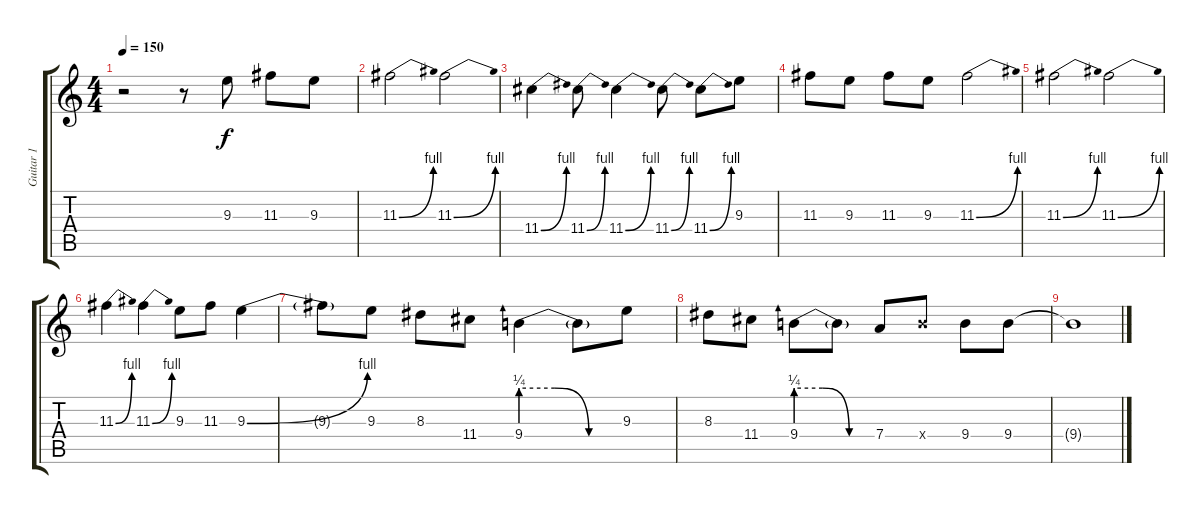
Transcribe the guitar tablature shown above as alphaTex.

\track ("Guitar 1" "Guitar 1") {instrument overdrivenguitar}
\staff {score tabs}
\tuning (E4 B3 G3 D3 A2 E2) {hide}
\ts (4 4)
\tempo 150
\clef g2
\ks c
r.2{dy f} r.8 9.3.8 11.3.8 9.3.8 |
11.3{be (bend 0 0 60 4)}.2 11.3{be (bend 0 0 60 4)}.2 |
11.4{be (bend 0 0 60 4)}.4 11.4{be (bend 0 0 60 4)}.8 11.4{be (bend 0 0 60 4)}.4 11.4{be (bend 0 0 60 4)}.8 11.4{be (bend 0 0 60 4)}.8 9.3.8 |
11.3.8 9.3.8 11.3.8 9.3.8 11.3{be (bend 0 0 60 4)}.2 |
11.3{be (bend 0 0 60 4)}.2 11.3{be (bend 0 0 60 4)}.2 |
11.3{be (bend 0 0 60 4)}.4 11.3{be (bend 0 0 60 4)}.4 9.3.8 11.3.8 9.3{be (bend 0 0 60 4)}.4 |
9.3{t}.8 9.3.8 8.3.8 11.4.8 9.4{be (custom 0 1 20 1 40 0 60 0)}.4 9.4{t}.8 9.3.8 |
8.3.8 11.4.8 9.4{be (custom 0 1 20 1 40 0 60 0)}.8 9.4{t}.8 7.4.8 9.4{x}.8 9.4.8 9.4.8 |
9.4{t}.1
